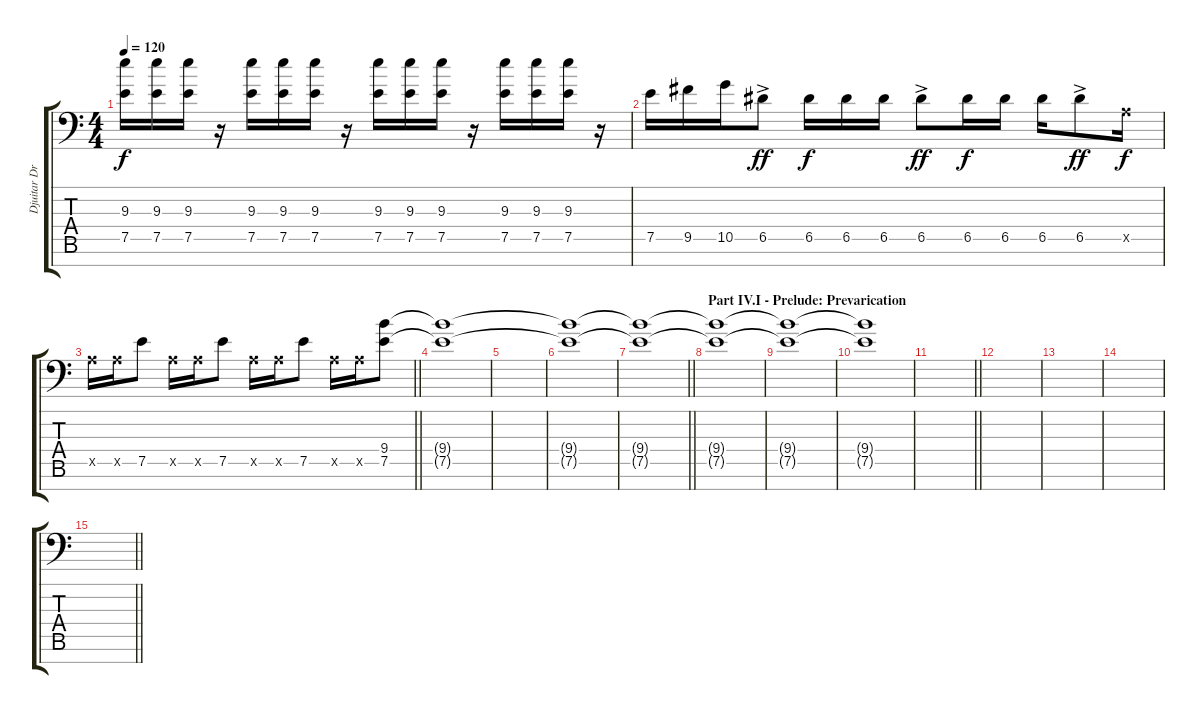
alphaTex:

\track ("Djuitar Dropped A" "Djuitar Dr") {instrument distortionguitar}
\staff {score tabs}
\tuning (E4 B3 G3 D3 A2 E2 A1) {hide}
\ts (4 4)
\tempo 120
\clef f4
\ks c
(9.3 7.5).16{dy f} (9.3 7.5).16 (9.3 7.5).16 r.16 (9.3 7.5).16 (9.3 7.5).16 (9.3 7.5).16 r.16 (9.3 7.5).16 (9.3 7.5).16 (9.3 7.5).16 r.16 (9.3 7.5).16 (9.3 7.5).16 (9.3 7.5).16 r.16 |
7.5.16 9.5.16 10.5.16 6.5{ac}.8{dy ff} 6.5.16{dy f} 6.5.16 6.5.16 6.5{ac}.8{dy ff} 6.5.16{dy f} 6.5.16 6.5.16 6.5{ac}.8{dy ff} 0.5{x}.16{dy f} |
\barLineRight lightlight
0.5{x}.16 0.5{x}.16 7.5.8 0.5{x}.16 0.5{x}.16 7.5.8 0.5{x}.16 0.5{x}.16 7.5.8 0.5{x}.16 0.5{x}.16 (9.4 7.5).8 |
\section ("" "")
(9.4{t} 7.5{t}).1 |
|
(9.4{t} 7.5{t}).1{volume 0} |
\barLineRight lightlight
(9.4{t} 7.5{t}).1 |
\section ("" "Part IV.I - Prelude: Prevarication")
(9.4{t} 7.5{t}).1 |
(9.4{t} 7.5{t}).1 |
(9.4{t} 7.5{t}).1 |
\barLineRight lightlight
|
|
|
|
\barLineRight lightlight
